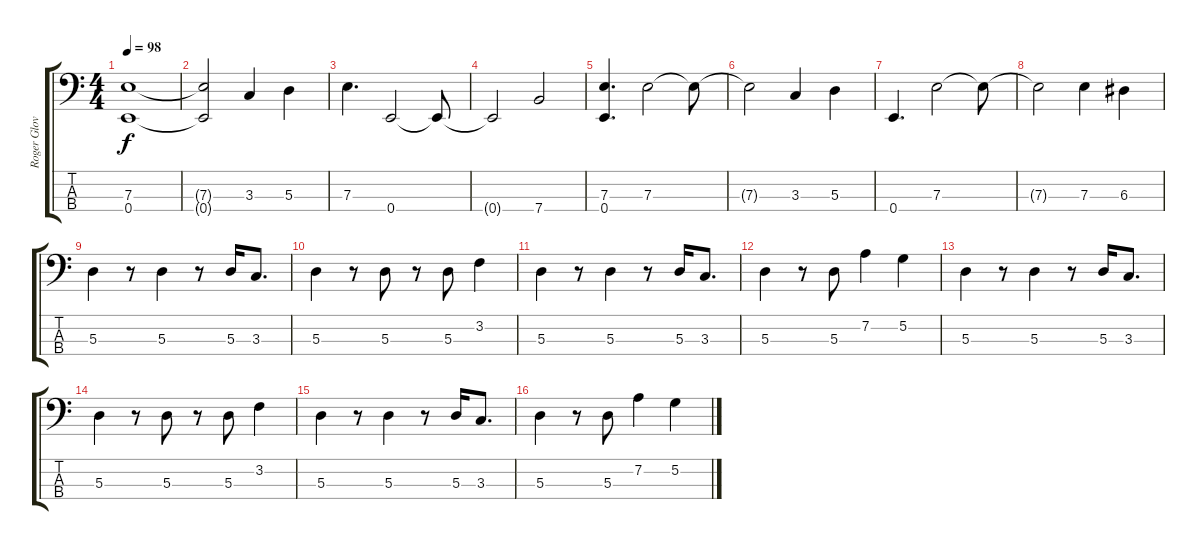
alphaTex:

\track ("Roger Glover" "Roger Glov") {instrument slapbass1}
\staff {score tabs}
\tuning (G2 D2 A1 E1) {hide}
\ts (4 4)
\tempo 98
\clef f4
\ks c
(7.3 0.4).1{dy f} |
(7.3{t} 0.4{t}).2 3.3.4 5.3.4 |
7.3.4{d} 0.4.2 0.4{t}.8 |
0.4{t}.2 7.4.2 |
(7.3 0.4).4{d} 7.3.2 7.3{t}.8 |
7.3{t}.2 3.3.4 5.3.4 |
0.4.4{d} 7.3.2 7.3{t}.8 |
7.3{t}.2 7.3.4 6.3.4 |
5.3.4 r.8 5.3.4 r.8 5.3.16 3.3.8{d} |
5.3.4 r.8 5.3.8 r.8 5.3.8 3.2.4 |
5.3.4 r.8 5.3.4 r.8 5.3.16 3.3.8{d} |
5.3.4 r.8 5.3.8 7.2.4 5.2.4 |
5.3.4 r.8 5.3.4 r.8 5.3.16 3.3.8{d} |
5.3.4 r.8 5.3.8 r.8 5.3.8 3.2.4 |
5.3.4 r.8 5.3.4 r.8 5.3.16 3.3.8{d} |
5.3.4 r.8 5.3.8 7.2.4 5.2.4
